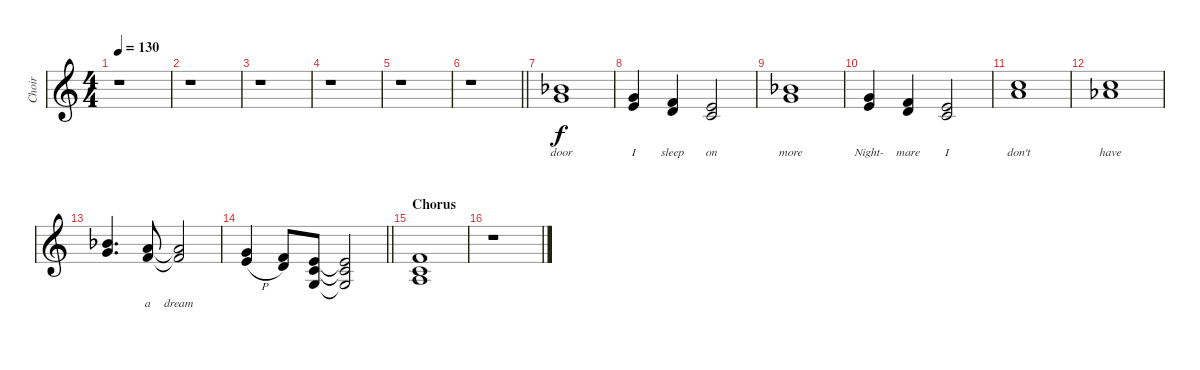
\track ("Choir" "Choir") {instrument voiceoohs}
\staff {score}
\tuning (E4 B3 G3 D3 A2 E2 B1) {hide}
\ts (4 4)
\tempo 130
\clef g2
\ks c
r.1{dy f} |
r.1 |
r.1 |
r.1 |
r.1 |
\barLineRight lightlight
r.1 |
(11.2{acc b} 12.3).1{lyrics (0 "door") lyrics (1 "") lyrics (2 "") lyrics (3 "") lyrics (4 "")} |
(8.2 9.3).4{lyrics (0 "I") lyrics (1 "") lyrics (2 "") lyrics (3 "") lyrics (4 "")} (6.2 7.3).4{lyrics (0 "sleep") lyrics (1 "") lyrics (2 "") lyrics (3 "") lyrics (4 "")} (5.2 5.3).2{lyrics (0 "on") lyrics (1 "") lyrics (2 "") lyrics (3 "") lyrics (4 "")} |
(11.2{acc b} 12.3).1{lyrics (0 "more") lyrics (1 "") lyrics (2 "") lyrics (3 "") lyrics (4 "")} |
(8.2 9.3).4{lyrics (0 "Night-") lyrics (1 "") lyrics (2 "") lyrics (3 "") lyrics (4 "")} (6.2 7.3).4{lyrics (0 "mare") lyrics (1 "") lyrics (2 "") lyrics (3 "") lyrics (4 "")} (5.2 5.3).2{lyrics (0 "I") lyrics (1 "") lyrics (2 "") lyrics (3 "") lyrics (4 "")} |
(13.2 14.3).1{lyrics (0 "don't") lyrics (1 "") lyrics (2 "") lyrics (3 "") lyrics (4 "")} |
(13.2 13.3{acc b}).1{lyrics (0 "have") lyrics (1 "") lyrics (2 "") lyrics (3 "") lyrics (4 "")} |
(11.2{acc b} 12.3).4{d lyrics (0 "") lyrics (1 "") lyrics (2 "") lyrics (3 "") lyrics (4 "")} (10.2 10.3).8{lyrics (0 "a") lyrics (1 "") lyrics (2 "") lyrics (3 "") lyrics (4 "")} (10.2{t} 10.3{t}).2{lyrics (0 "dream") lyrics (1 "") lyrics (2 "") lyrics (3 "") lyrics (4 "")} |
\barLineRight lightlight
(8.2{h} 9.3{h}).4{lyrics (0 "") lyrics (1 "") lyrics (2 "") lyrics (3 "") lyrics (4 "")} (6.2 7.3).8{lyrics (0 "") lyrics (1 "") lyrics (2 "") lyrics (3 "") lyrics (4 "")} (5.2 5.3 5.4).8{lyrics (0 "") lyrics (1 "") lyrics (2 "") lyrics (3 "") lyrics (4 "")} (5.2{t} 5.3{t} 5.4{t}).2{lyrics (0 "") lyrics (1 "") lyrics (2 "") lyrics (3 "") lyrics (4 "")} |
\section ("" "Chorus")
(6.2 5.3 7.4).1{lyrics (0 "") lyrics (1 "") lyrics (2 "") lyrics (3 "") lyrics (4 "")} |
r.1
